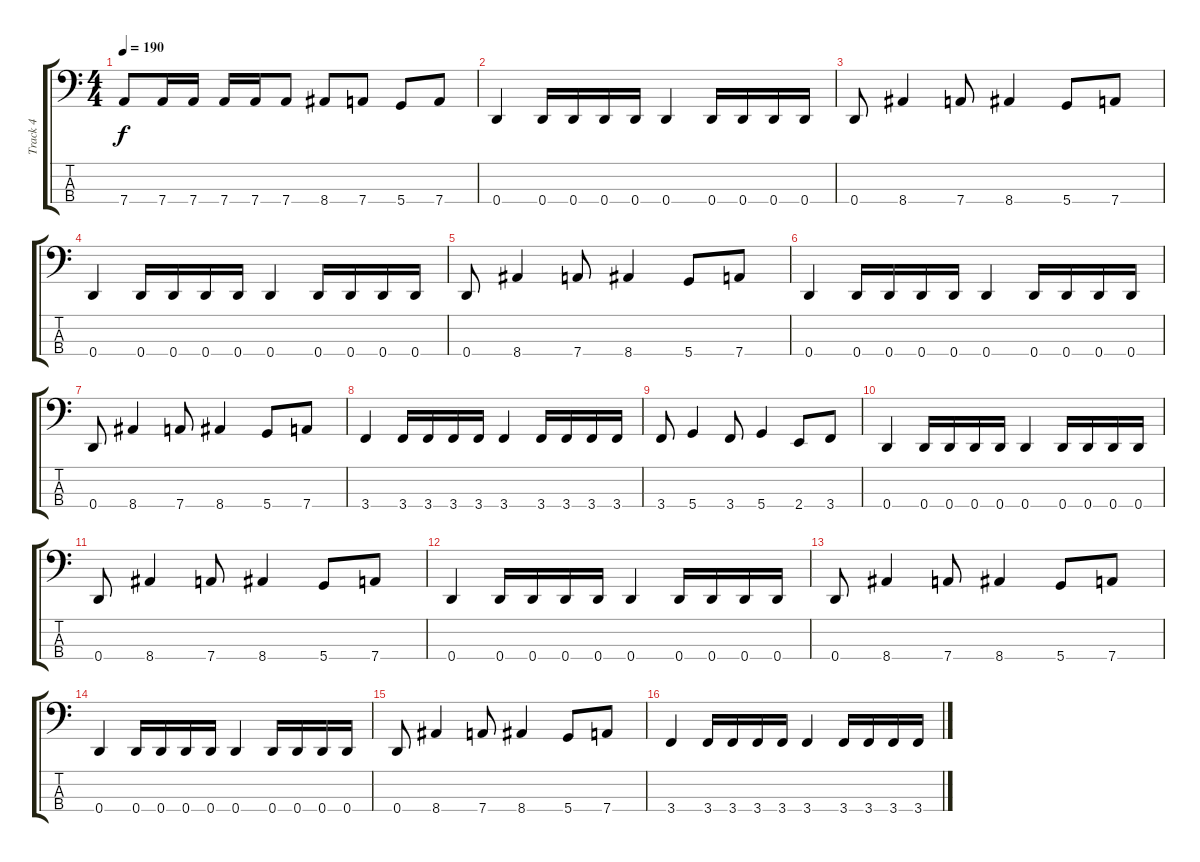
\track ("Track 4" "Track 4") {instrument electricbassfinger}
\staff {score tabs}
\tuning (F2 C2 G1 D1) {hide}
\ts (4 4)
\tempo 190
\clef f4
\ks c
7.4.8{dy f} 7.4.16 7.4.16 7.4.16 7.4.16 7.4.8 8.4.8 7.4.8 5.4.8 7.4.8 |
0.4.4 0.4.16 0.4.16 0.4.16 0.4.16 0.4.4 0.4.16 0.4.16 0.4.16 0.4.16 |
0.4.8 8.4.4 7.4.8 8.4.4 5.4.8 7.4.8 |
0.4.4 0.4.16 0.4.16 0.4.16 0.4.16 0.4.4 0.4.16 0.4.16 0.4.16 0.4.16 |
0.4.8 8.4.4 7.4.8 8.4.4 5.4.8 7.4.8 |
0.4.4 0.4.16 0.4.16 0.4.16 0.4.16 0.4.4 0.4.16 0.4.16 0.4.16 0.4.16 |
0.4.8 8.4.4 7.4.8 8.4.4 5.4.8 7.4.8 |
3.4.4 3.4.16 3.4.16 3.4.16 3.4.16 3.4.4 3.4.16 3.4.16 3.4.16 3.4.16 |
3.4.8 5.4.4 3.4.8 5.4.4 2.4.8 3.4.8 |
0.4.4 0.4.16 0.4.16 0.4.16 0.4.16 0.4.4 0.4.16 0.4.16 0.4.16 0.4.16 |
0.4.8 8.4.4 7.4.8 8.4.4 5.4.8 7.4.8 |
0.4.4 0.4.16 0.4.16 0.4.16 0.4.16 0.4.4 0.4.16 0.4.16 0.4.16 0.4.16 |
0.4.8 8.4.4 7.4.8 8.4.4 5.4.8 7.4.8 |
0.4.4 0.4.16 0.4.16 0.4.16 0.4.16 0.4.4 0.4.16 0.4.16 0.4.16 0.4.16 |
0.4.8 8.4.4 7.4.8 8.4.4 5.4.8 7.4.8 |
3.4.4 3.4.16 3.4.16 3.4.16 3.4.16 3.4.4 3.4.16 3.4.16 3.4.16 3.4.16
